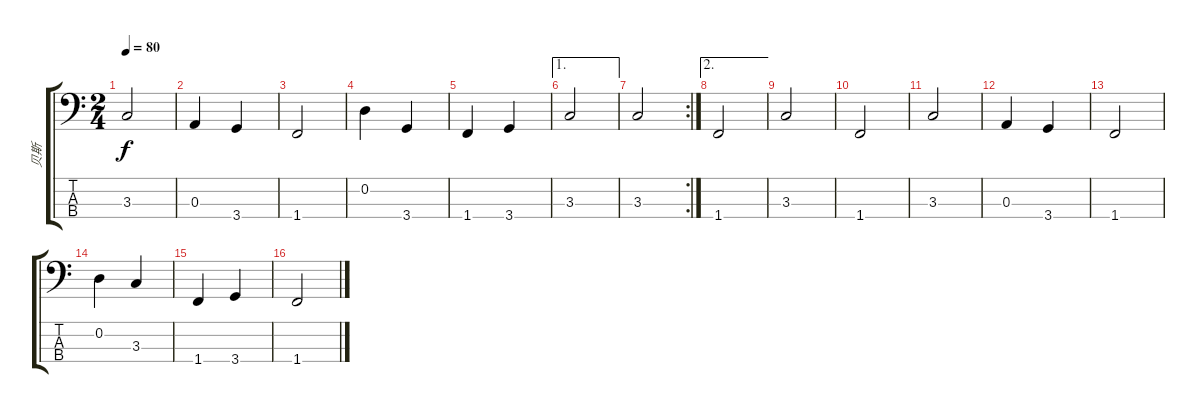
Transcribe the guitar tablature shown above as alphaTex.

\track ("贝斯" "贝斯") {instrument electricbassfinger}
\staff {score tabs}
\tuning (G2 D2 A1 E1) {hide}
\ts (2 4)
\tempo 80
\clef f4
\ks c
3.3.2{dy f} |
0.3.4 3.4.4 |
1.4.2 |
0.2.4 3.4.4 |
1.4.4 3.4.4 |
\ae 1
3.3.2 |
\rc 2
3.3.2 |
\ae 2
1.4.2 |
3.3.2 |
1.4.2 |
3.3.2 |
0.3.4 3.4.4 |
1.4.2 |
0.2.4 3.3.4 |
1.4.4 3.4.4 |
1.4.2
